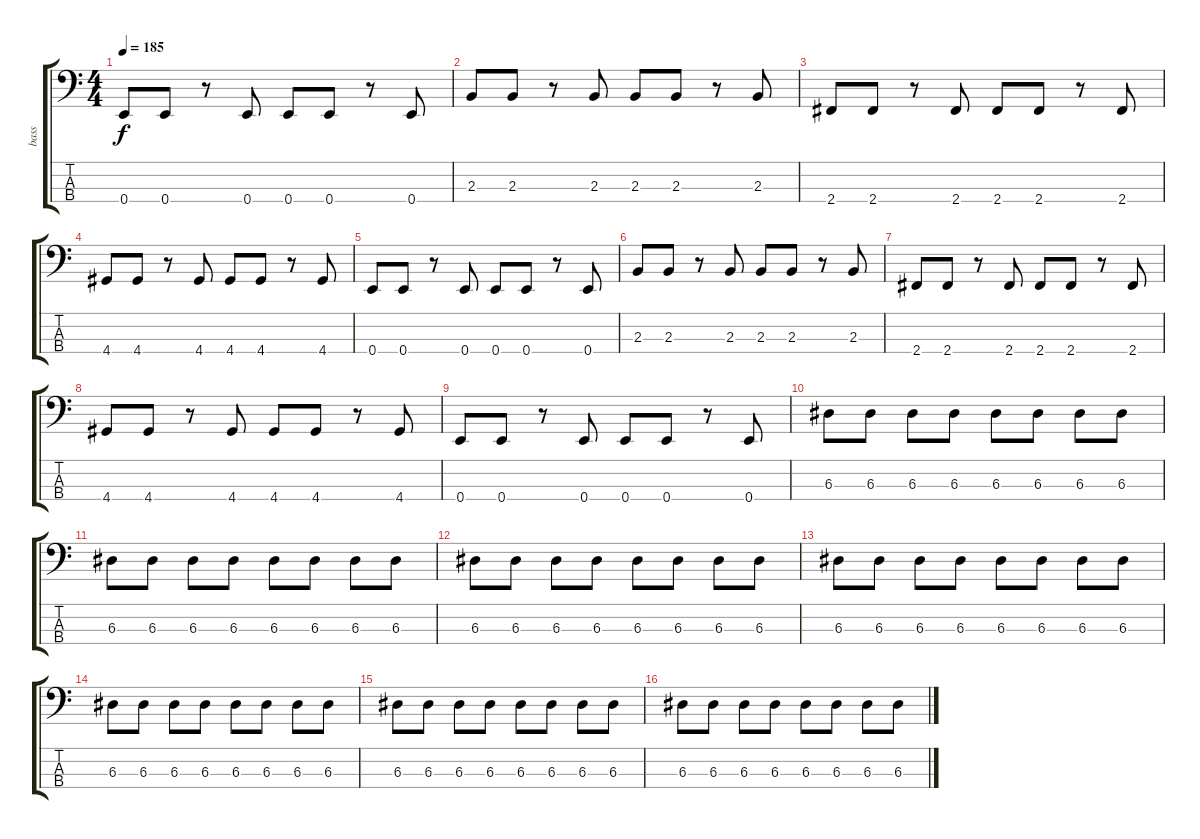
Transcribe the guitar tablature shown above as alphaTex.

\track ("bass " "bass ") {instrument electricbasspick}
\staff {score tabs}
\tuning (G2 D2 A1 E1) {hide}
\ts (4 4)
\tempo 185
\clef f4
\ks c
0.4.8{dy f} 0.4.8 r.8 0.4.8 0.4.8 0.4.8 r.8 0.4.8 |
2.3.8 2.3.8 r.8 2.3.8 2.3.8 2.3.8 r.8 2.3.8 |
2.4.8 2.4.8 r.8 2.4.8 2.4.8 2.4.8 r.8 2.4.8 |
4.4.8 4.4.8 r.8 4.4.8 4.4.8 4.4.8 r.8 4.4.8 |
0.4.8 0.4.8 r.8 0.4.8 0.4.8 0.4.8 r.8 0.4.8 |
2.3.8 2.3.8 r.8 2.3.8 2.3.8 2.3.8 r.8 2.3.8 |
2.4.8 2.4.8 r.8 2.4.8 2.4.8 2.4.8 r.8 2.4.8 |
4.4.8 4.4.8 r.8 4.4.8 4.4.8 4.4.8 r.8 4.4.8 |
0.4.8 0.4.8 r.8 0.4.8 0.4.8 0.4.8 r.8 0.4.8 |
6.3.8 6.3.8 6.3.8 6.3.8 6.3.8 6.3.8 6.3.8 6.3.8 |
6.3.8 6.3.8 6.3.8 6.3.8 6.3.8 6.3.8 6.3.8 6.3.8 |
6.3.8 6.3.8 6.3.8 6.3.8 6.3.8 6.3.8 6.3.8 6.3.8 |
6.3.8 6.3.8 6.3.8 6.3.8 6.3.8 6.3.8 6.3.8 6.3.8 |
6.3.8 6.3.8 6.3.8 6.3.8 6.3.8 6.3.8 6.3.8 6.3.8 |
6.3.8 6.3.8 6.3.8 6.3.8 6.3.8 6.3.8 6.3.8 6.3.8 |
6.3.8 6.3.8 6.3.8 6.3.8 6.3.8 6.3.8 6.3.8 6.3.8
